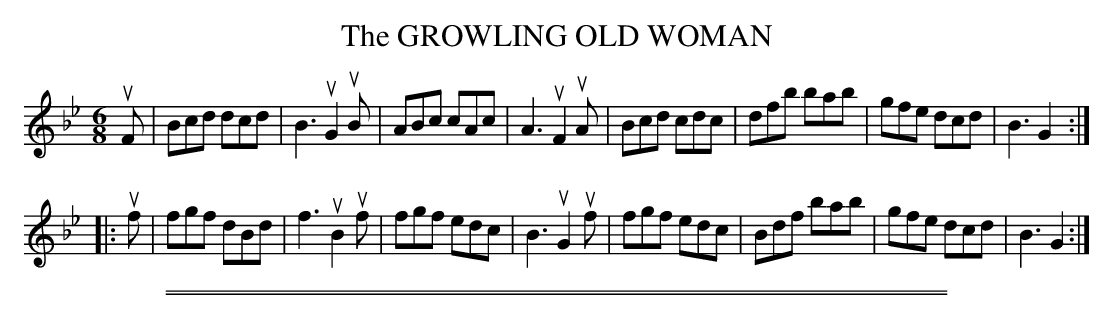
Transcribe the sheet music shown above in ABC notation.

X:1
T: The GROWLING OLD WOMAN
M: 6/8
L: 1/8
K: Bb
uF |\
Bcd dcd | B3 uG2uB | ABc cAc | A3 uF2uA |\
Bcd cdc | dfb bab | gfe dcd | B3 G2 :|
|:\
uf |\
fgf dBd | f3 uB2uf | fgf edc | B3 uG2uf |\
fgf edc | Bdf bab | gfe dcd | B3 G2 :|
